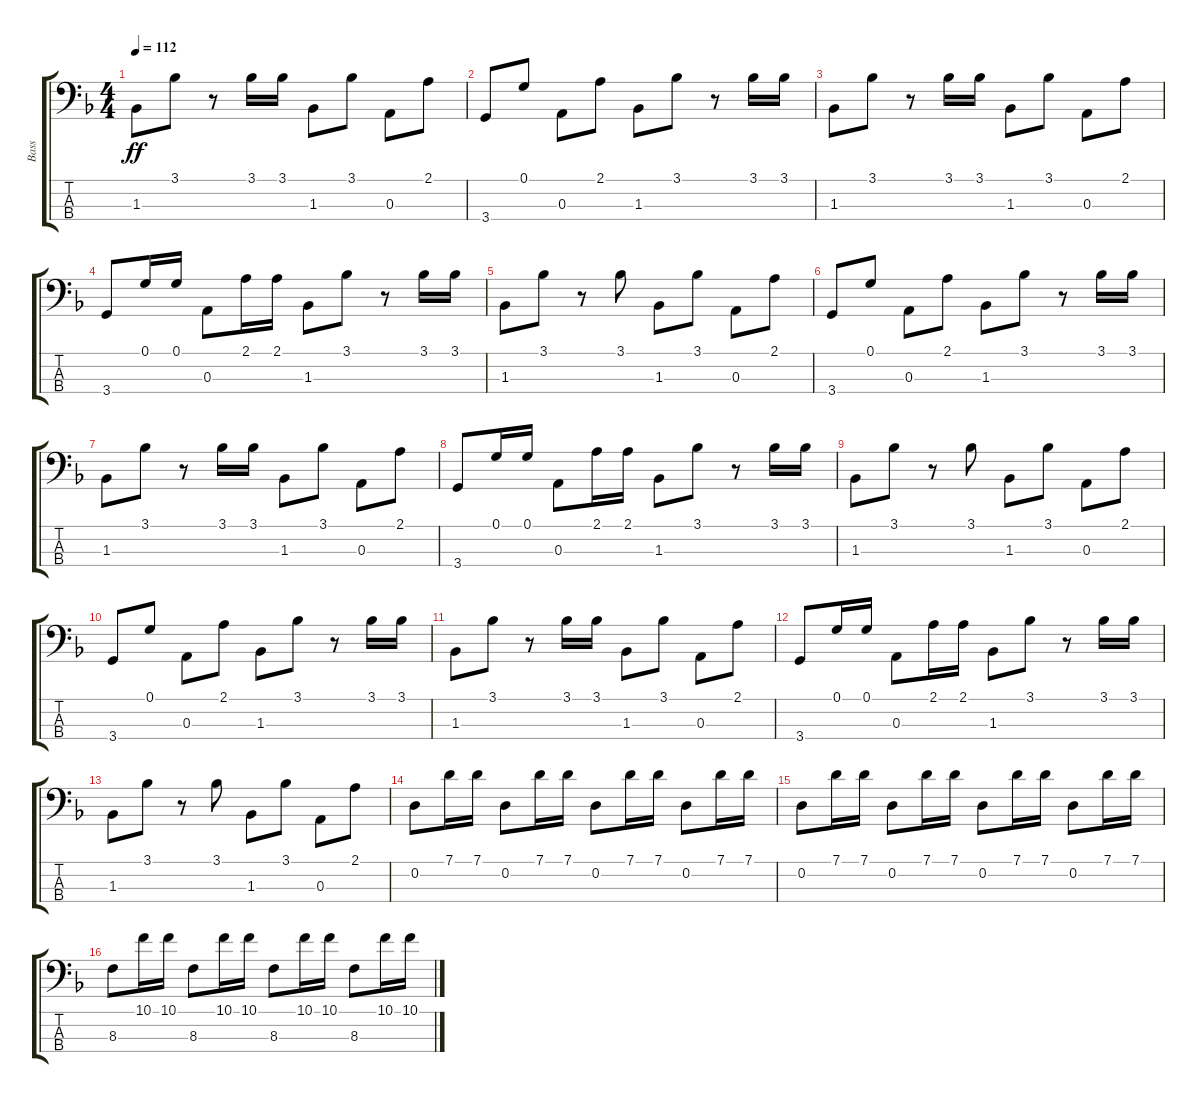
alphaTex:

\track ("Bass" "Bass") {instrument electricbassfinger}
\staff {score tabs}
\tuning (G2 D2 A1 E1) {hide}
\ts (4 4)
\tempo 112
\clef f4
\ks f
1.3.8{dy ff} 3.1.8 r.8 3.1.16 3.1.16 1.3.8 3.1.8 0.3.8 2.1.8 |
3.4.8 0.1.8 0.3.8 2.1.8 1.3.8 3.1.8 r.8 3.1.16 3.1.16 |
1.3.8 3.1.8 r.8 3.1.16 3.1.16 1.3.8 3.1.8 0.3.8 2.1.8 |
3.4.8 0.1.16 0.1.16 0.3.8 2.1.16 2.1.16 1.3.8 3.1.8 r.8 3.1.16 3.1.16 |
1.3.8 3.1.8 r.8 3.1.8 1.3.8 3.1.8 0.3.8 2.1.8 |
3.4.8 0.1.8 0.3.8 2.1.8 1.3.8 3.1.8 r.8 3.1.16 3.1.16 |
1.3.8 3.1.8 r.8 3.1.16 3.1.16 1.3.8 3.1.8 0.3.8 2.1.8 |
3.4.8 0.1.16 0.1.16 0.3.8 2.1.16 2.1.16 1.3.8 3.1.8 r.8 3.1.16 3.1.16 |
1.3.8 3.1.8 r.8 3.1.8 1.3.8 3.1.8 0.3.8 2.1.8 |
3.4.8 0.1.8 0.3.8 2.1.8 1.3.8 3.1.8 r.8 3.1.16 3.1.16 |
1.3.8 3.1.8 r.8 3.1.16 3.1.16 1.3.8 3.1.8 0.3.8 2.1.8 |
3.4.8 0.1.16 0.1.16 0.3.8 2.1.16 2.1.16 1.3.8 3.1.8 r.8 3.1.16 3.1.16 |
1.3.8 3.1.8 r.8 3.1.8 1.3.8 3.1.8 0.3.8 2.1.8 |
0.2.8 7.1.16 7.1.16 0.2.8 7.1.16 7.1.16 0.2.8 7.1.16 7.1.16 0.2.8 7.1.16 7.1.16 |
0.2.8 7.1.16 7.1.16 0.2.8 7.1.16 7.1.16 0.2.8 7.1.16 7.1.16 0.2.8 7.1.16 7.1.16 |
8.3.8 10.1.16 10.1.16 8.3.8 10.1.16 10.1.16 8.3.8 10.1.16 10.1.16 8.3.8 10.1.16 10.1.16
